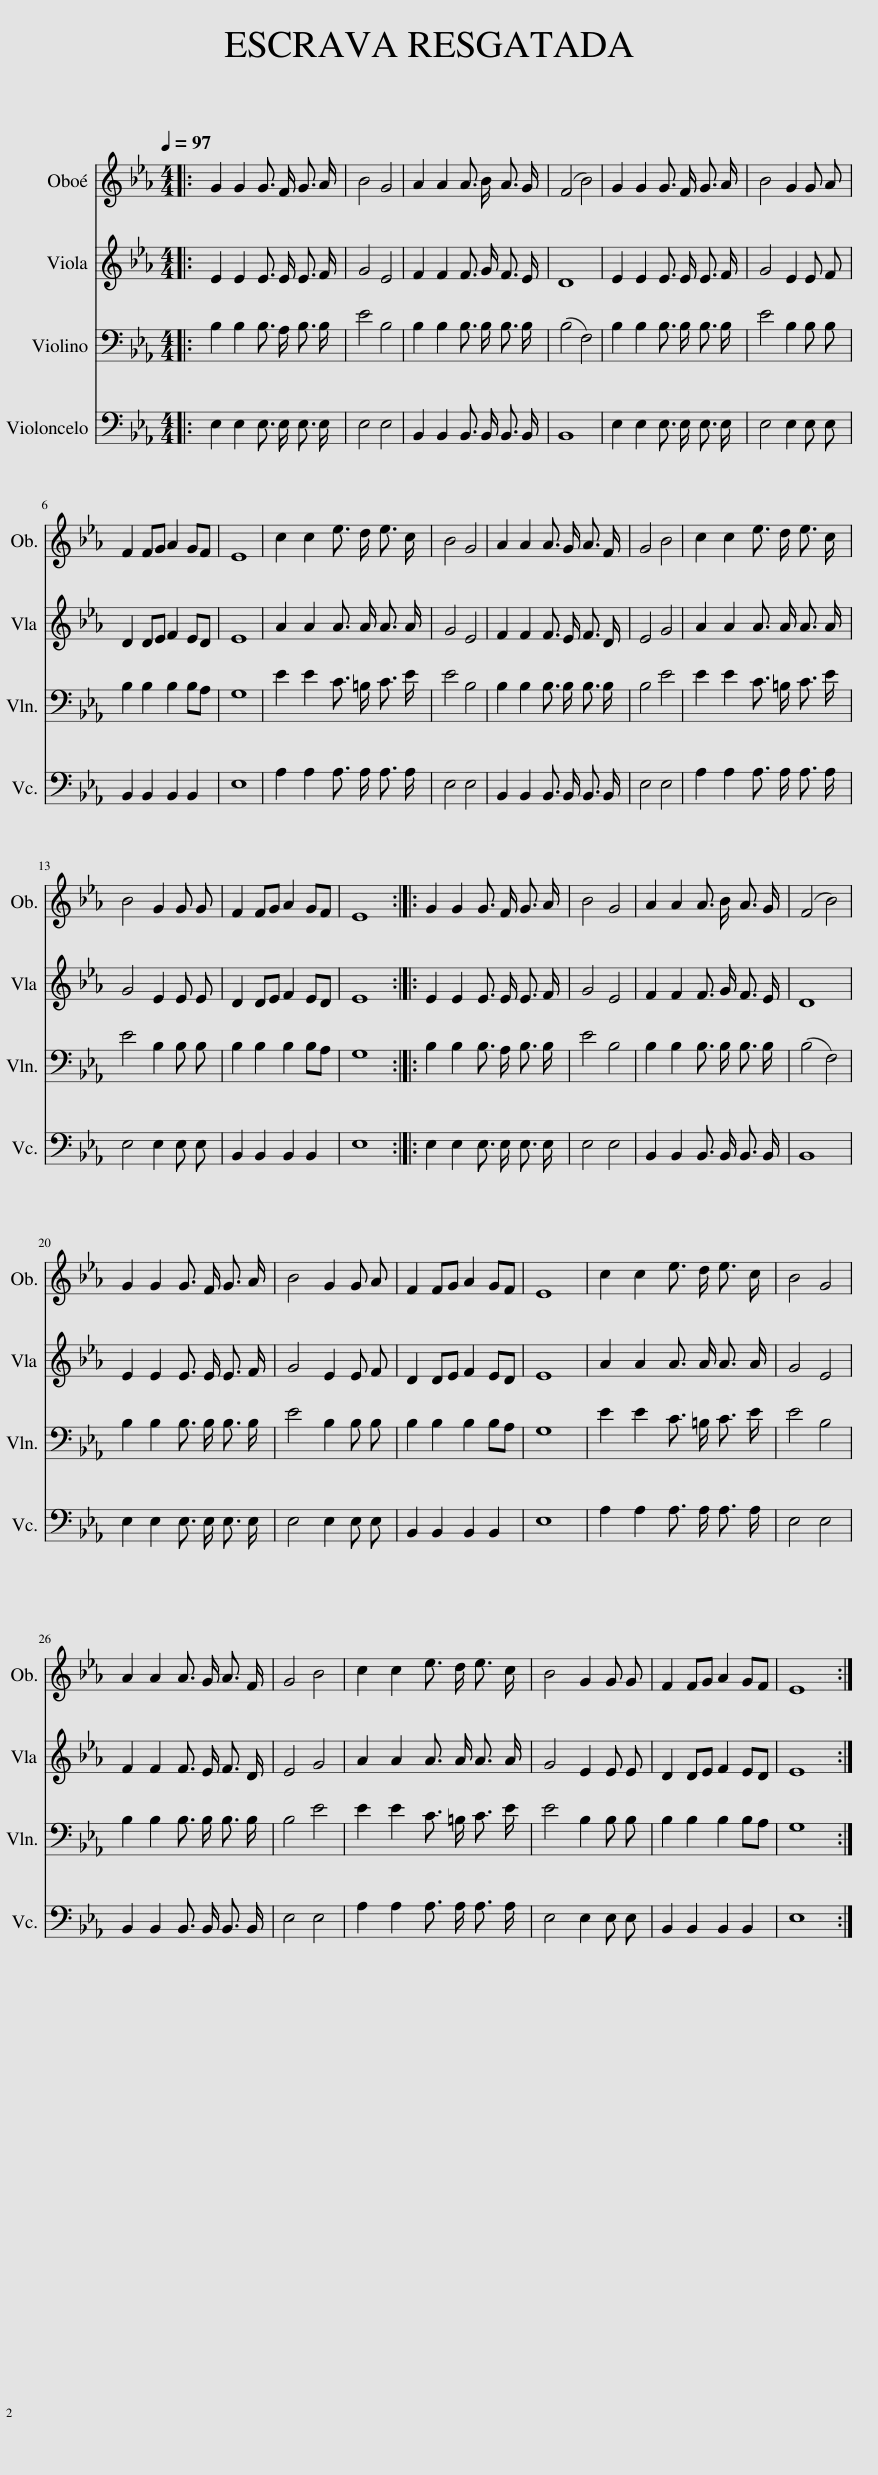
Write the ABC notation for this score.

X:1
%%score 1 2 3 4
L:1/8
Q:1/4=97
M:4/4
I:linebreak $
K:Eb
V:1 treble
V:2 treble
V:3 bass
V:4 bass
V:1
|: G2 G2 G3/2 F/ G3/2 A/ | B4 G4 | A2 A2 A3/2 B/ A3/2 G/ | (F4 B4) | G2 G2 G3/2 F/ G3/2 A/ | %5
 B4 G2 G A |$ F2 FG A2 GF | E8 | c2 c2 e3/2 d/ e3/2 c/ | B4 G4 | %10
 A2 A2 A3/2 G/ A3/2 F/ | G4 B4 | c2 c2 e3/2 d/ e3/2 c/ |$ B4 G2 G G | F2 FG A2 GF | %15
 E8 :: G2 G2 G3/2 F/ G3/2 A/ | B4 G4 | A2 A2 A3/2 B/ A3/2 G/ | (F4 B4) |$ %20
 G2 G2 G3/2 F/ G3/2 A/ | B4 G2 G A | F2 FG A2 GF | E8 | c2 c2 e3/2 d/ e3/2 c/ | %25
 B4 G4 |$ A2 A2 A3/2 G/ A3/2 F/ | G4 B4 | c2 c2 e3/2 d/ e3/2 c/ | B4 G2 G G | %30
 F2 FG A2 GF | E8 :| %32
V:2
|: E2 E2 E3/2 E/ E3/2 F/ | G4 E4 | F2 F2 F3/2 G/ F3/2 E/ | D8 | E2 E2 E3/2 E/ E3/2 F/ | %5
 G4 E2 E F |$ D2 DE F2 ED | E8 | A2 A2 A3/2 A/ A3/2 A/ | G4 E4 | %10
 F2 F2 F3/2 E/ F3/2 D/ | E4 G4 | A2 A2 A3/2 A/ A3/2 A/ |$ G4 E2 E E | D2 DE F2 ED | %15
 E8 :: E2 E2 E3/2 E/ E3/2 F/ | G4 E4 | F2 F2 F3/2 G/ F3/2 E/ | D8 |$ %20
 E2 E2 E3/2 E/ E3/2 F/ | G4 E2 E F | D2 DE F2 ED | E8 | A2 A2 A3/2 A/ A3/2 A/ | %25
 G4 E4 |$ F2 F2 F3/2 E/ F3/2 D/ | E4 G4 | A2 A2 A3/2 A/ A3/2 A/ | G4 E2 E E | %30
 D2 DE F2 ED | E8 :| %32
V:3
|: B,2 B,2 B,3/2 A,/ B,3/2 B,/ | E4 B,4 | B,2 B,2 B,3/2 B,/ B,3/2 B,/ | (B,4 F,4) | B,2 B,2 B,3/2 B,/ B,3/2 B,/ | %5
 E4 B,2 B, B, |$ B,2 B,2 B,2 B,A, | G,8 | E2 E2 C3/2 =B,/ C3/2 E/ | E4 B,4 | %10
 B,2 B,2 B,3/2 B,/ B,3/2 B,/ | B,4 E4 | E2 E2 C3/2 =B,/ C3/2 E/ |$ E4 B,2 B, B, | B,2 B,2 B,2 B,A, | %15
 G,8 :: B,2 B,2 B,3/2 A,/ B,3/2 B,/ | E4 B,4 | B,2 B,2 B,3/2 B,/ B,3/2 B,/ | (B,4 F,4) |$ %20
 B,2 B,2 B,3/2 B,/ B,3/2 B,/ | E4 B,2 B, B, | B,2 B,2 B,2 B,A, | G,8 | E2 E2 C3/2 =B,/ C3/2 E/ | %25
 E4 B,4 |$ B,2 B,2 B,3/2 B,/ B,3/2 B,/ | B,4 E4 | E2 E2 C3/2 =B,/ C3/2 E/ | E4 B,2 B, B, | %30
 B,2 B,2 B,2 B,A, | G,8 :| %32
V:4
|: E,2 E,2 E,3/2 E,/ E,3/2 E,/ | E,4 E,4 | B,,2 B,,2 B,,3/2 B,,/ B,,3/2 B,,/ | B,,8 | E,2 E,2 E,3/2 E,/ E,3/2 E,/ | %5
 E,4 E,2 E, E, |$ B,,2 B,,2 B,,2 B,,2 | E,8 | A,2 A,2 A,3/2 A,/ A,3/2 A,/ | E,4 E,4 | %10
 B,,2 B,,2 B,,3/2 B,,/ B,,3/2 B,,/ | E,4 E,4 | A,2 A,2 A,3/2 A,/ A,3/2 A,/ |$ E,4 E,2 E, E, | B,,2 B,,2 B,,2 B,,2 | %15
 E,8 :: E,2 E,2 E,3/2 E,/ E,3/2 E,/ | E,4 E,4 | B,,2 B,,2 B,,3/2 B,,/ B,,3/2 B,,/ | B,,8 |$ %20
 E,2 E,2 E,3/2 E,/ E,3/2 E,/ | E,4 E,2 E, E, | B,,2 B,,2 B,,2 B,,2 | E,8 | A,2 A,2 A,3/2 A,/ A,3/2 A,/ | %25
 E,4 E,4 |$ B,,2 B,,2 B,,3/2 B,,/ B,,3/2 B,,/ | E,4 E,4 | A,2 A,2 A,3/2 A,/ A,3/2 A,/ | E,4 E,2 E, E, | %30
 B,,2 B,,2 B,,2 B,,2 | E,8 :| %32
